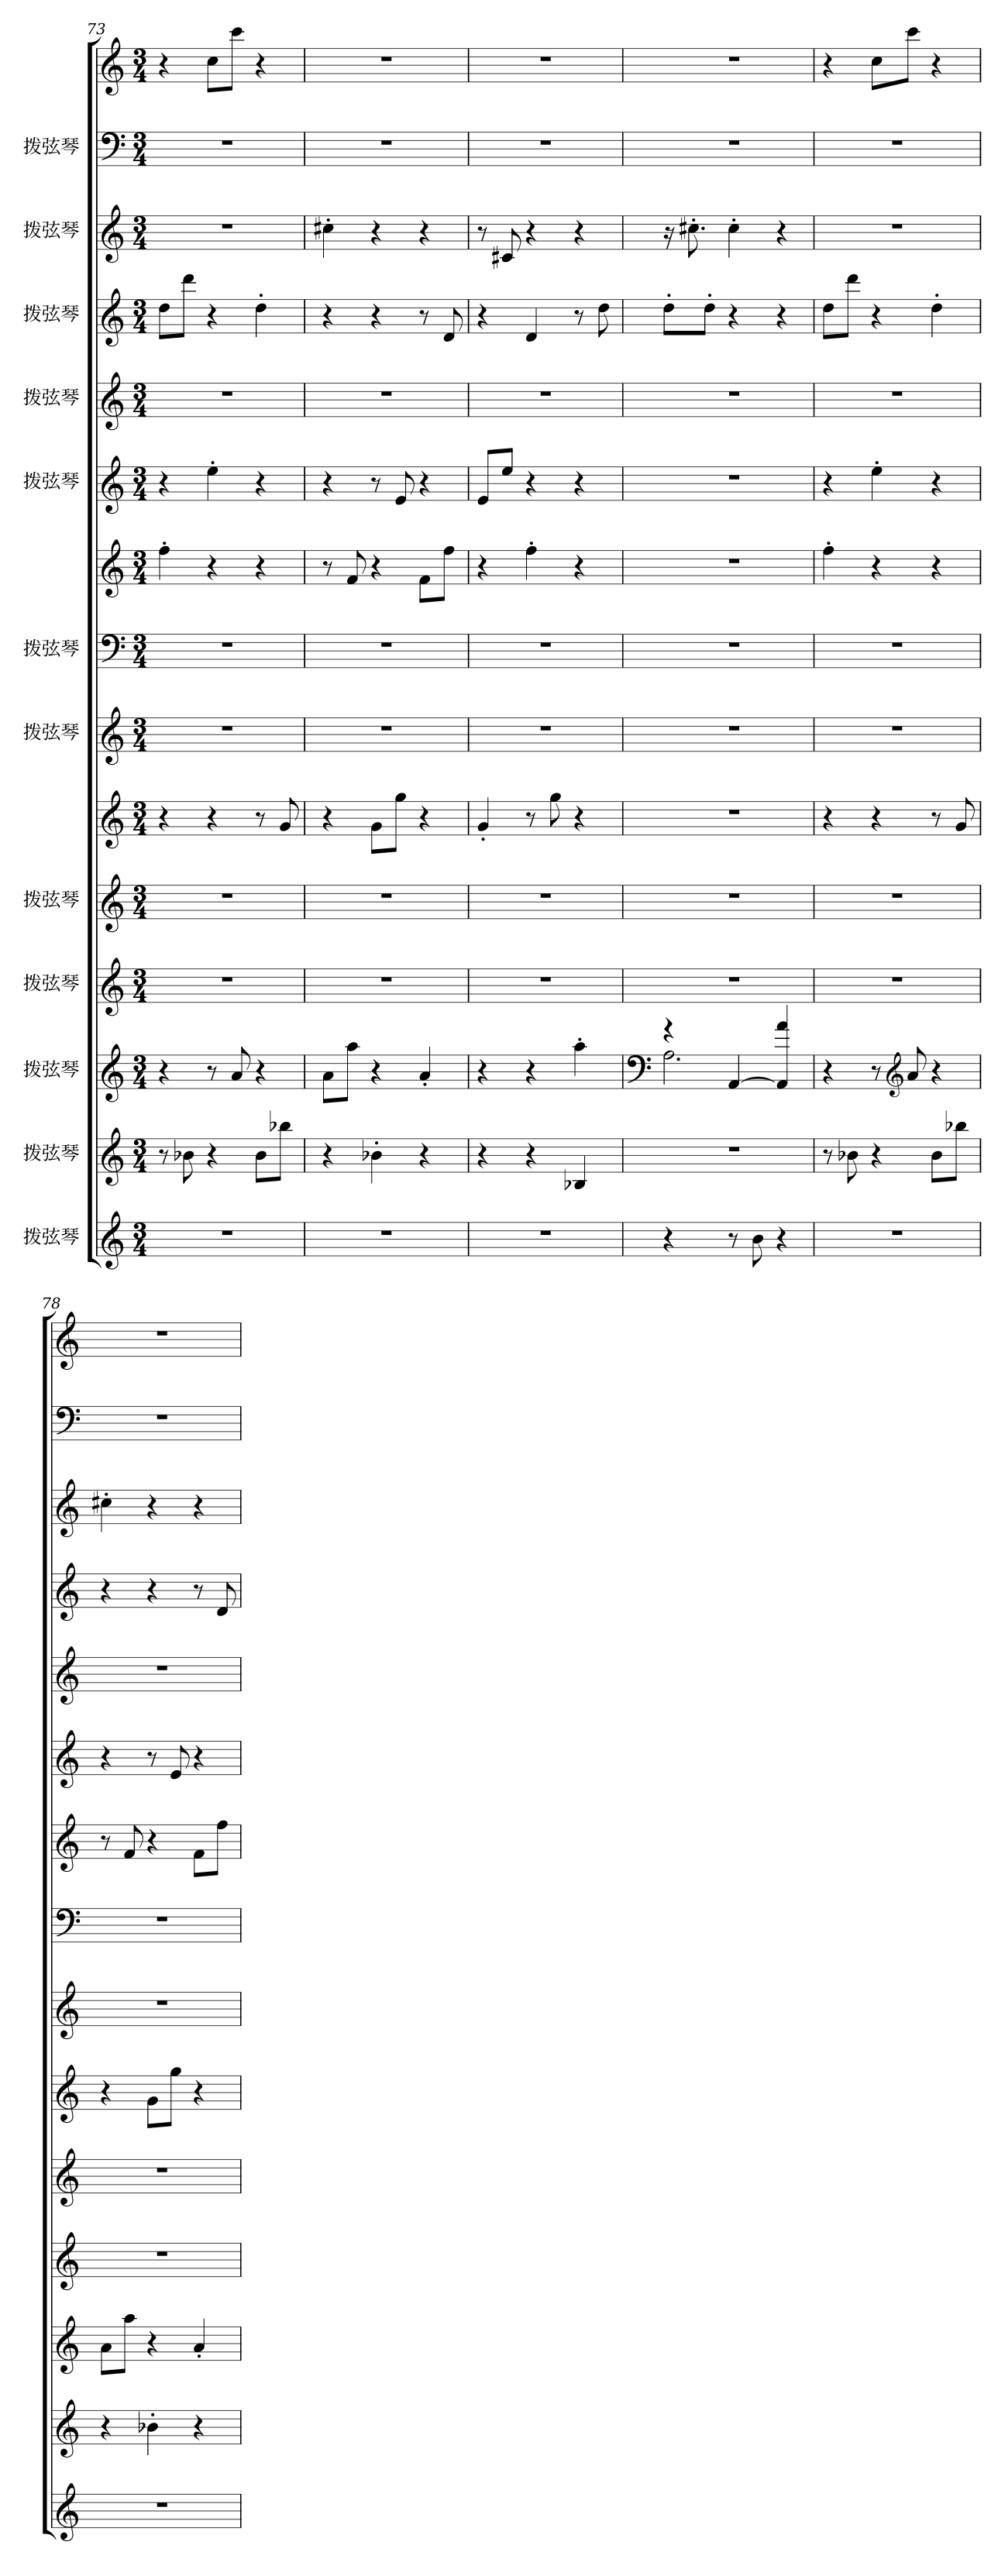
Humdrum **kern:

**kern	**kern	**kern	**kern	**kern	**kern	**kern	**kern	**kern	**kern	**kern	**kern	**kern	**kern	**kern
*part12	*part11	*part10	*part9	*part8	*part8	*part7	*part6	*part6	*part5	*part4	*part3	*part2	*part1	*part1
*staff15	*staff14	*staff13	*staff12	*staff11	*staff10	*staff9	*staff8	*staff7	*staff6	*staff5	*staff4	*staff3	*staff2	*staff1
*I"拨弦琴	*I"拨弦琴	*I"拨弦琴	*I"拨弦琴	*I"拨弦琴	*	*I"拨弦琴	*I"拨弦琴	*	*I"拨弦琴	*I"拨弦琴	*I"拨弦琴	*I"拨弦琴	*I"拨弦琴	*
*clefG2	*clefG2	*clefG2	*clefG2	*clefG2	*clefG2	*clefG2	*clefF4	*clefG2	*clefG2	*clefG2	*clefG2	*clefG2	*clefF4	*clefG2
*k[]	*k[]	*k[]	*k[]	*k[]	*k[]	*k[]	*k[]	*k[]	*k[]	*k[]	*k[]	*k[]	*k[]	*k[]
*M3/4	*M3/4	*M3/4	*M3/4	*M3/4	*M3/4	*M3/4	*M3/4	*M3/4	*M3/4	*M3/4	*M3/4	*M3/4	*M3/4	*M3/4
=73	=73	=73	=73	=73	=73	=73	=73	=73	=73	=73	=73	=73	=73	=73
2.r	8r	4r	2.r	2.r	4r	2.r	2.r	4ff'\	4r	2.r	8dd\L	2.r	2.r	4r
.	8b-X\	.	.	.	.	.	.	.	.	.	8ddd\J	.	.	.
.	4r	8r	.	.	4r	.	.	4r	4ee'\	.	4r	.	.	8cc\L
.	.	8a/	.	.	.	.	.	.	.	.	.	.	.	8ccc\J
.	8b-\L	4r	.	.	8r	.	.	4r	4r	.	4dd'\	.	.	4r
.	8bb-X\J	.	.	.	8g/	.	.	.	.	.	.	.	.	.
=74	=74	=74	=74	=74	=74	=74	=74	=74	=74	=74	=74	=74	=74	=74
2.r	4r	8a\L	2.r	2.r	4r	2.r	2.r	8r	4r	2.r	4r	4cc#X'\	2.r	2.r
.	.	8aa\J	.	.	.	.	.	8f/	.	.	.	.	.	.
.	4b-X'\	4r	.	.	8g\L	.	.	4r	8r	.	4r	4r	.	.
.	.	.	.	.	8gg\J	.	.	.	8e/	.	.	.	.	.
.	4r	4a'/	.	.	4r	.	.	8f\L	4r	.	8r	4r	.	.
.	.	.	.	.	.	.	.	8ff\J	.	.	8d/	.	.	.
=75	=75	=75	=75	=75	=75	=75	=75	=75	=75	=75	=75	=75	=75	=75
2.r	4r	4r	2.r	2.r	4g'/	2.r	2.r	4r	8e/L	2.r	4r	8r	2.r	2.r
.	.	.	.	.	.	.	.	.	8ee/J	.	.	8c#X/	.	.
.	4r	4r	.	.	8r	.	.	4ff'\	4r	.	4d/	4r	.	.
.	.	.	.	.	8gg\	.	.	.	.	.	.	.	.	.
.	4B-X/	4aa'\	.	.	4r	.	.	4r	4r	.	8r	4r	.	.
.	.	.	.	.	.	.	.	.	.	.	8dd\	.	.	.
=76	=76	=76	=76	=76	=76	=76	=76	=76	=76	=76	=76	=76	=76	=76
*	*	*clefF4	*	*	*	*	*	*	*	*	*	*	*	*
*	*	*^	*	*	*	*	*	*	*	*	*	*	*	*
4r	2.r	4r	2.A\	2.r	2.r	2.r	2.r	2.r	2.r	2.r	2.r	8dd'\L	16r	2.r	2.r
.	.	.	.	.	.	.	.	.	.	.	.	.	8.cc#X'\	.	.
.	.	.	.	.	.	.	.	.	.	.	.	8dd'\J	.	.	.
8r	.	[4AA/	.	.	.	.	.	.	.	.	.	4r	4cc#'\	.	.
8b\	.	.	.	.	.	.	.	.	.	.	.	.	.	.	.
4r	.	4AA/] 4a/	.	.	.	.	.	.	.	.	.	4r	4r	.	.
*	*	*v	*v	*	*	*	*	*	*	*	*	*	*	*	*
!!LO:PB:g=z
=77	=77	=77	=77	=77	=77	=77	=77	=77	=77	=77	=77	=77	=77	=77
2.r	8r	4r	2.r	2.r	4r	2.r	2.r	4ff'\	4r	2.r	8dd\L	2.r	2.r	4r
.	8b-X\	.	.	.	.	.	.	.	.	.	8ddd\J	.	.	.
.	4r	8r	.	.	4r	.	.	4r	4ee'\	.	4r	.	.	8cc\L
*	*	*clefG2	*	*	*	*	*	*	*	*	*	*	*	*
.	.	8a/	.	.	.	.	.	.	.	.	.	.	.	8ccc\J
.	8b-\L	4r	.	.	8r	.	.	4r	4r	.	4dd'\	.	.	4r
.	8bb-X\J	.	.	.	8g/	.	.	.	.	.	.	.	.	.
=78	=78	=78	=78	=78	=78	=78	=78	=78	=78	=78	=78	=78	=78	=78
2.r	4r	8a\L	2.r	2.r	4r	2.r	2.r	8r	4r	2.r	4r	4cc#X'\	2.r	2.r
.	.	8aa\J	.	.	.	.	.	8f/	.	.	.	.	.	.
.	4b-X'\	4r	.	.	8g\L	.	.	4r	8r	.	4r	4r	.	.
.	.	.	.	.	8gg\J	.	.	.	8e/	.	.	.	.	.
.	4r	4a'/	.	.	4r	.	.	8f\L	4r	.	8r	4r	.	.
.	.	.	.	.	.	.	.	8ff\J	.	.	8d/	.	.	.
=	=	=	=	=	=	=	=	=	=	=	=	=	=	=
*-	*-	*-	*-	*-	*-	*-	*-	*-	*-	*-	*-	*-	*-	*-
